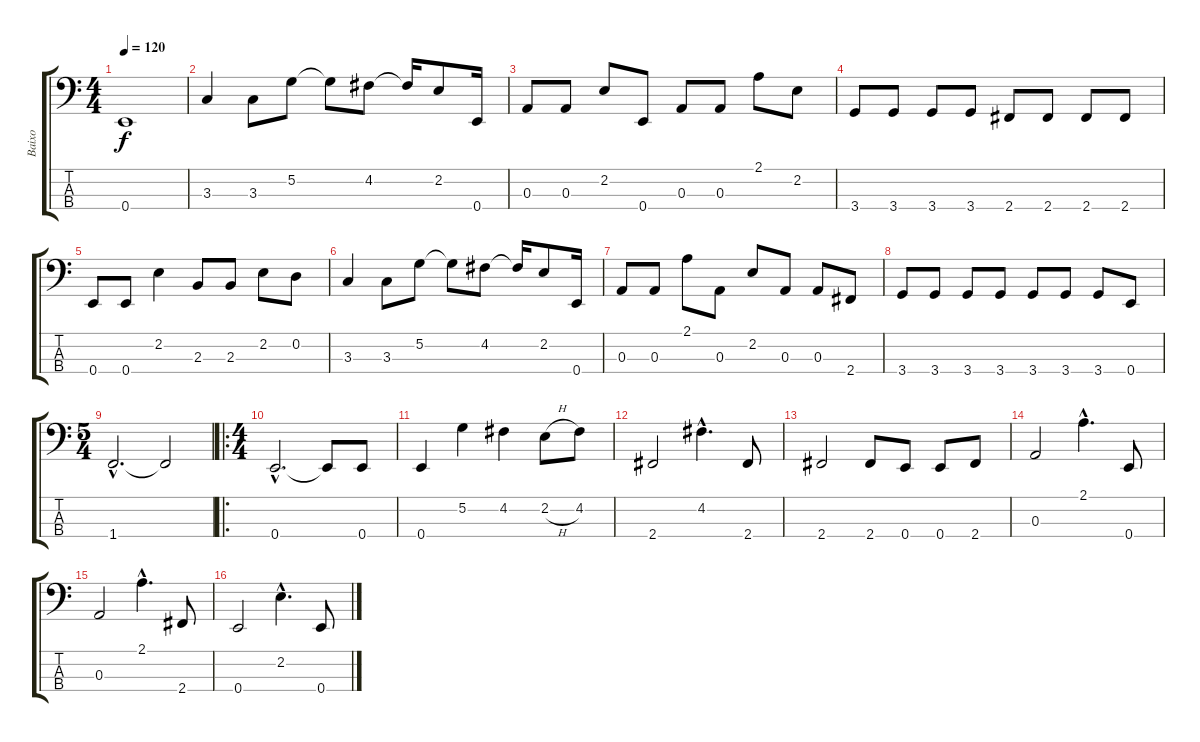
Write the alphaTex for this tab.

\track ("Baixo" "Baixo") {instrument electricbasspick}
\staff {score tabs}
\tuning (G2 D2 A1 E1) {hide}
\ts (4 4)
\tempo 120
\clef f4
\ks c
0.4.1{dy f} |
3.3.4 3.3.8 5.2.8 5.2{t}.8 4.2.8 4.2{t}.16 2.2.8 0.4.16 |
0.3.8 0.3.8 2.2.8 0.4.8 0.3.8 0.3.8 2.1.8 2.2.8 |
3.4.8 3.4.8 3.4.8 3.4.8 2.4.8 2.4.8 2.4.8 2.4.8 |
0.4.8 0.4.8 2.2.4 2.3.8 2.3.8 2.2.8 0.2.8 |
3.3.4 3.3.8 5.2.8 5.2{t}.8 4.2.8 4.2{t}.16 2.2.8 0.4.16 |
0.3.8 0.3.8 2.1.8 0.3.8 2.2.8 0.3.8 0.3.8 2.4.8 |
3.4.8 3.4.8 3.4.8 3.4.8 3.4.8 3.4.8 3.4.8 0.4.8 |
\ts (5 4)
1.4{hac}.2{d} 1.4{t}.2 |
\ro
\ts (4 4)
0.4{hac}.2{d} 0.4{t}.8 0.4.8 |
0.4.4 5.2.4 4.2.4 2.2{h}.8 4.2.8 |
2.4.2 4.2{hac}.4{d} 2.4.8 |
2.4.2 2.4.8 0.4.8 0.4.8 2.4.8 |
0.3.2 2.1{hac}.4{d} 0.4.8 |
0.3.2 2.1{hac}.4{d} 2.4.8 |
0.4.2 2.2{hac}.4{d} 0.4.8
